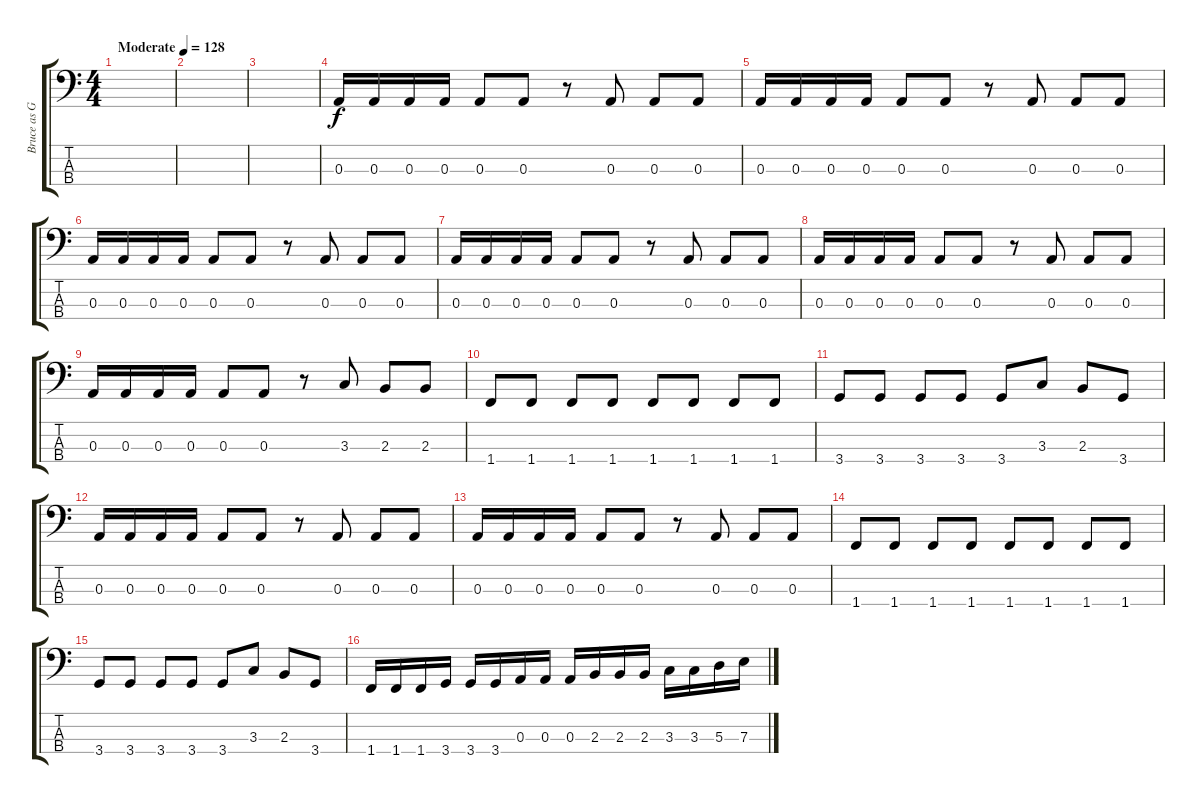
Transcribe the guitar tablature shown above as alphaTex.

\track ("Bruce as GENE" "Bruce as G") {instrument electricbassfinger}
\staff {score tabs}
\tuning (G2 D2 A1 E1) {hide}
\ts (4 4)
\tempo (128 "Moderate")
\clef f4
\ks c
|
|
|
0.3.16 0.3.16 0.3.16 0.3.16 0.3.8 0.3.8 r.8 0.3.8 0.3.8 0.3.8 |
0.3.16 0.3.16 0.3.16 0.3.16 0.3.8 0.3.8 r.8 0.3.8 0.3.8 0.3.8 |
0.3.16 0.3.16 0.3.16 0.3.16 0.3.8 0.3.8 r.8 0.3.8 0.3.8 0.3.8 |
0.3.16 0.3.16 0.3.16 0.3.16 0.3.8 0.3.8 r.8 0.3.8 0.3.8 0.3.8 |
0.3.16 0.3.16 0.3.16 0.3.16 0.3.8 0.3.8 r.8 0.3.8 0.3.8 0.3.8 |
0.3.16 0.3.16 0.3.16 0.3.16 0.3.8 0.3.8 r.8 3.3.8 2.3.8 2.3.8 |
1.4.8 1.4.8 1.4.8 1.4.8 1.4.8 1.4.8 1.4.8 1.4.8 |
3.4.8 3.4.8 3.4.8 3.4.8 3.4.8 3.3.8 2.3.8 3.4.8 |
0.3.16 0.3.16 0.3.16 0.3.16 0.3.8 0.3.8 r.8 0.3.8 0.3.8 0.3.8 |
0.3.16 0.3.16 0.3.16 0.3.16 0.3.8 0.3.8 r.8 0.3.8 0.3.8 0.3.8 |
1.4.8 1.4.8 1.4.8 1.4.8 1.4.8 1.4.8 1.4.8 1.4.8 |
3.4.8 3.4.8 3.4.8 3.4.8 3.4.8 3.3.8 2.3.8 3.4.8 |
1.4.16 1.4.16 1.4.16 3.4.16 3.4.16 3.4.16 0.3.16 0.3.16 0.3.16 2.3.16 2.3.16 2.3.16 3.3.16 3.3.16 5.3.16 7.3.16
